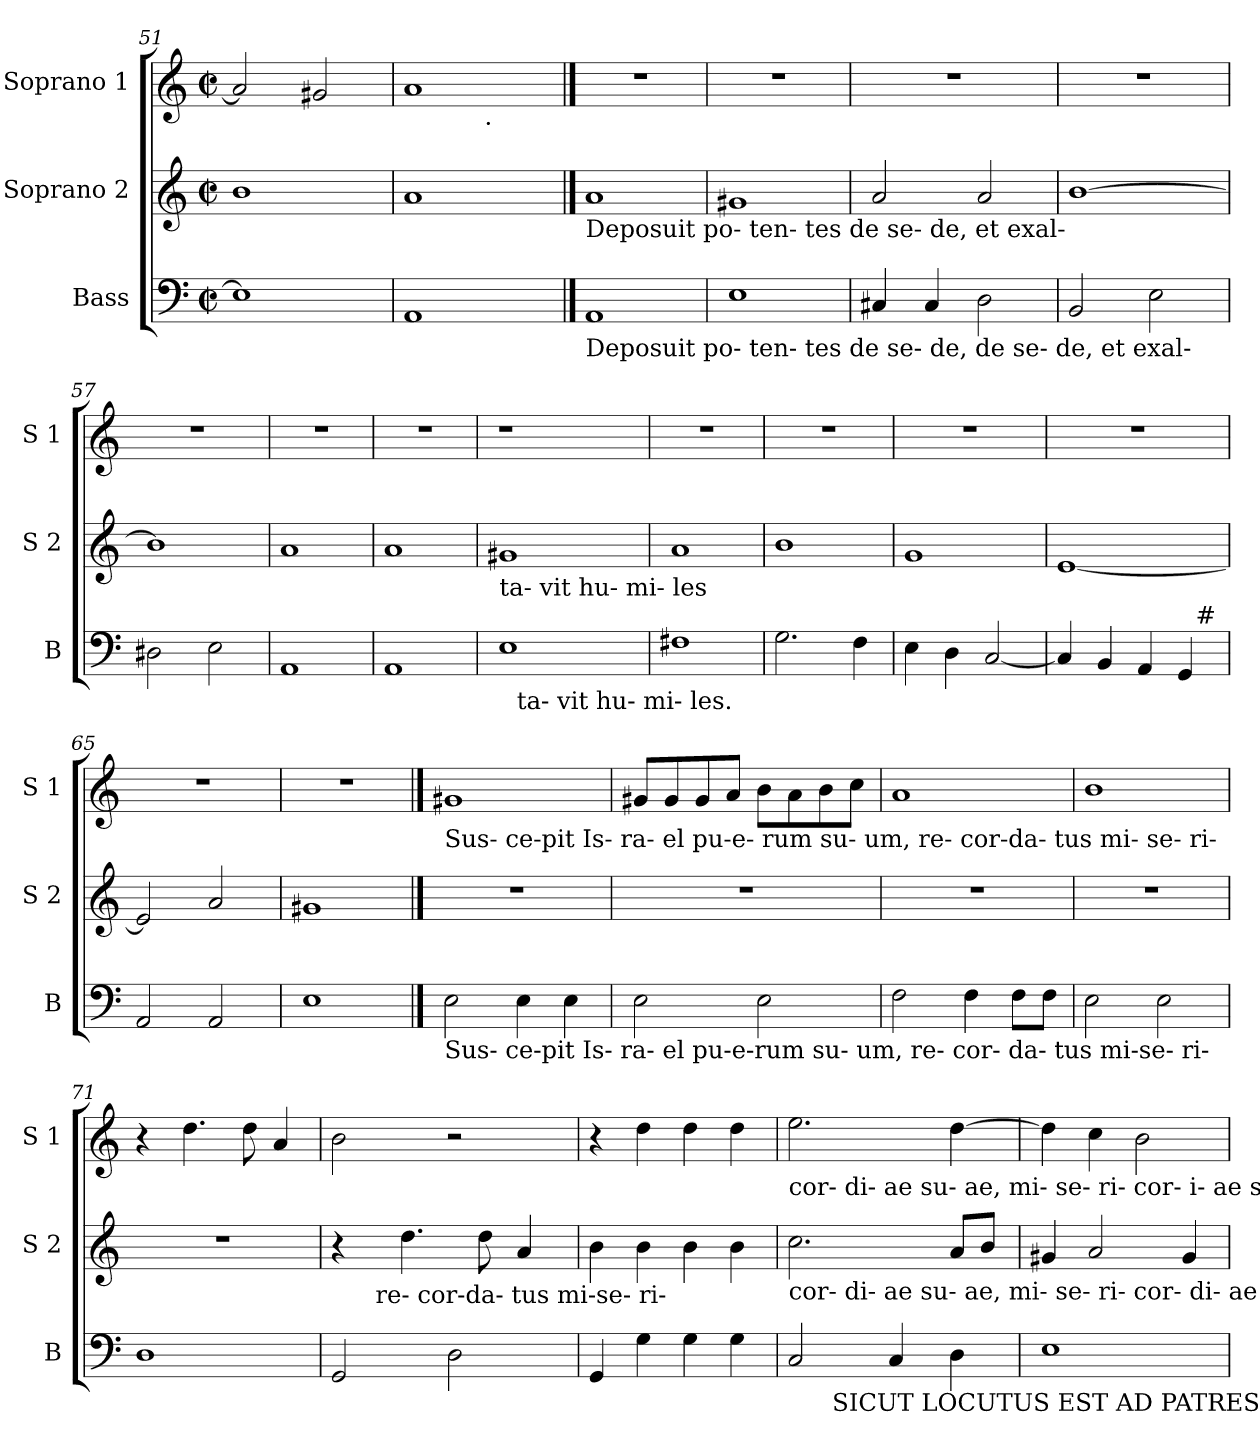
**kern	**kern	**kern
*part3	*part2	*part1
*staff3	*staff2	*staff1
*I"Bass	*I"Soprano 2	*I"Soprano 1
*I'B	*I'S 2	*I'S 1
*clefF4	*clefG2	*clefG2
*k[]	*k[]	*k[]
*C:	*C:	*C:
*M2/2	*M2/2	*M2/2
*met(c|)	*met(c|)	*met(c|)
=51	=51	=51
1E]	1b	2a/]
.	.	2g#X/
=52	=52	=52
*	*	*^
1AA	1a	1a	2ryy
!	!	!	!LO:TX:b:t=.
.	.	.	2ryy
!!LO:PB:g=z
==53	==53	==53	==53
!	!LO:TX:b:t=Deposuit  po-     ten-                    tes        de           se-                                                 de,                      et exal-	!	!
!LO:TX:b:t=Deposuit  po-   ten-                     tes  de  se-          de,       de             se-                     de,                      et exal-	!	!	!
*	*	*v	*v
1AA	1a	1r
=54	=54	=54
1E	1g#X	1r
=55	=55	=55
4C#X/	2a/	1r
4C#/	.	.
2D\	2a/	.
=56	=56	=56
2BB/	[1b	1r
2E\	.	.
=57	=57	=57
2D#X\	1b]	1r
2E\	.	.
=58	=58	=58
1AA	1a	1r
=59	=59	=59
1AA	1a	1r
!!LO:LB:g=z
=60	=60	=60
!	!LO:TX:b:t=ta-                                               vit                       hu-                                                            mi-           les	!
*^	*	*
1E	16ryy	1g#X	1r
!	!LO:TX:b:t=ta-                      vit                     hu-                                                                                        mi-         les.	!	!
.	1ryy	.	.
8.ryy	.	8.ryy	8.ryy
.	8ryy	.	.
!LO:TX:b:t=ESURIENTES IMPLEVIT BONIS*ET DIVITES DIMISIT INANES	!	!	!
*v	*v	*	*
=61	=61	=61
1F#X	1a	1r
=62	=62	=62
2.G\	1b	1r
4F\	.	.
=63	=63	=63
4E\	1g	1r
4D\	.	.
[2C/	.	.
=64	=64	=64
*^	*	*
4C/]	2ryy	[1e	1r
4BB/	.	.	.
4AA/	4ryy	.	.
4GG/	16ryy	.	.
!	!LO:TX:a:t=#	!	!
.	8.ryy	.	.
*v	*v	*	*
=65	=65	=65
2AA/	2e/]	1r
2AA/	2a/	.
=66	=66	=66
1E	1g#X	1r
!!LO:LB:g=z
==67	==67	==67
!	!	!LO:TX:b:t=Sus-              ce-pit  Is- ra- el   pu-e-  rum   su-                  um,               re-   cor-da-  tus                            mi- se- ri-
!LO:TX:b:t=Sus- ce-pit   Is-                   ra-                     el     pu-e-rum su- um,    re-                      cor-      da-         tus  mi-se- ri-	!	!
2E\	1r	1g#X
4E\	.	.
4E\	.	.
=68	=68	=68
2E\	1r	8g#X/L
.	.	8g#/
.	.	8g#/
.	.	8a/J
2E\	.	8b\L
.	.	8a\
.	.	8b\
.	.	8cc\J
=69	=69	=69
2F\	1r	1a
4F\	.	.
8F\L	.	.
8F\J	.	.
=70	=70	=70
2E\	1r	1b
2E\	.	.
=71	=71	=71
1D	1r	4r
.	.	4.dd\
.	.	8dd\
.	.	4a/
=72	=72	=72
*	*^	*
2GG/	4r	8ryy	2b\
.	.	32ryy	.
!	!	!LO:TX:b:t=re-   cor-da- tus  mi-se-  ri-	!
.	.	2ryy	.
.	4.dd\	.	.
2D\	.	.	2r
.	8dd\	.	.
.	.	4ryy	.
.	4a/	.	.
.	.	16.ryy	.
*	*v	*v	*
=73	=73	=73
4GG/	4b\	4r
4G\	4b\	4dd\
4G\	4b\	4dd\
4G\	4b\	4dd\
!!LO:LB:g=z
=74	=74	=74
!	!	!LO:TX:b:t=cor-            di-          ae    su-        ae,  mi- se- ri-     cor-            i-      ae  su-               ae.
!	!LO:TX:b:t=cor-        di- ae    su-                     ae, mi- se- ri-     cor-             di-        ae   su-          ar.	!
!LO:TX:b:t=cor-         di-  ae      su-                          ae,  mi-  se-   ri-      cor-       di     ae       su-                           ae.	!	!
*^	*	*
2C/	8ryy	2.cc\	2.ee\
.	32ryy	.	.
!	!LO:TX:b:t=SICUT LOCUTUS EST AD PATRES NOSTROS*ABRAHAM RT SEMINI EJUS IN SAECULA.	!	!
.	2ryy	.	.
4C/	.	.	.
.	4ryy	.	.
4D\	.	8a/L	[4dd\
.	.	8b/J	.
.	16.ryy	.	.
*v	*v	*	*
=75	=75	=75
1E	4g#X/	4dd\]
.	2a/	4cc\
.	.	2b\
.	4g#/	.
=	=	=
*-	*-	*-
